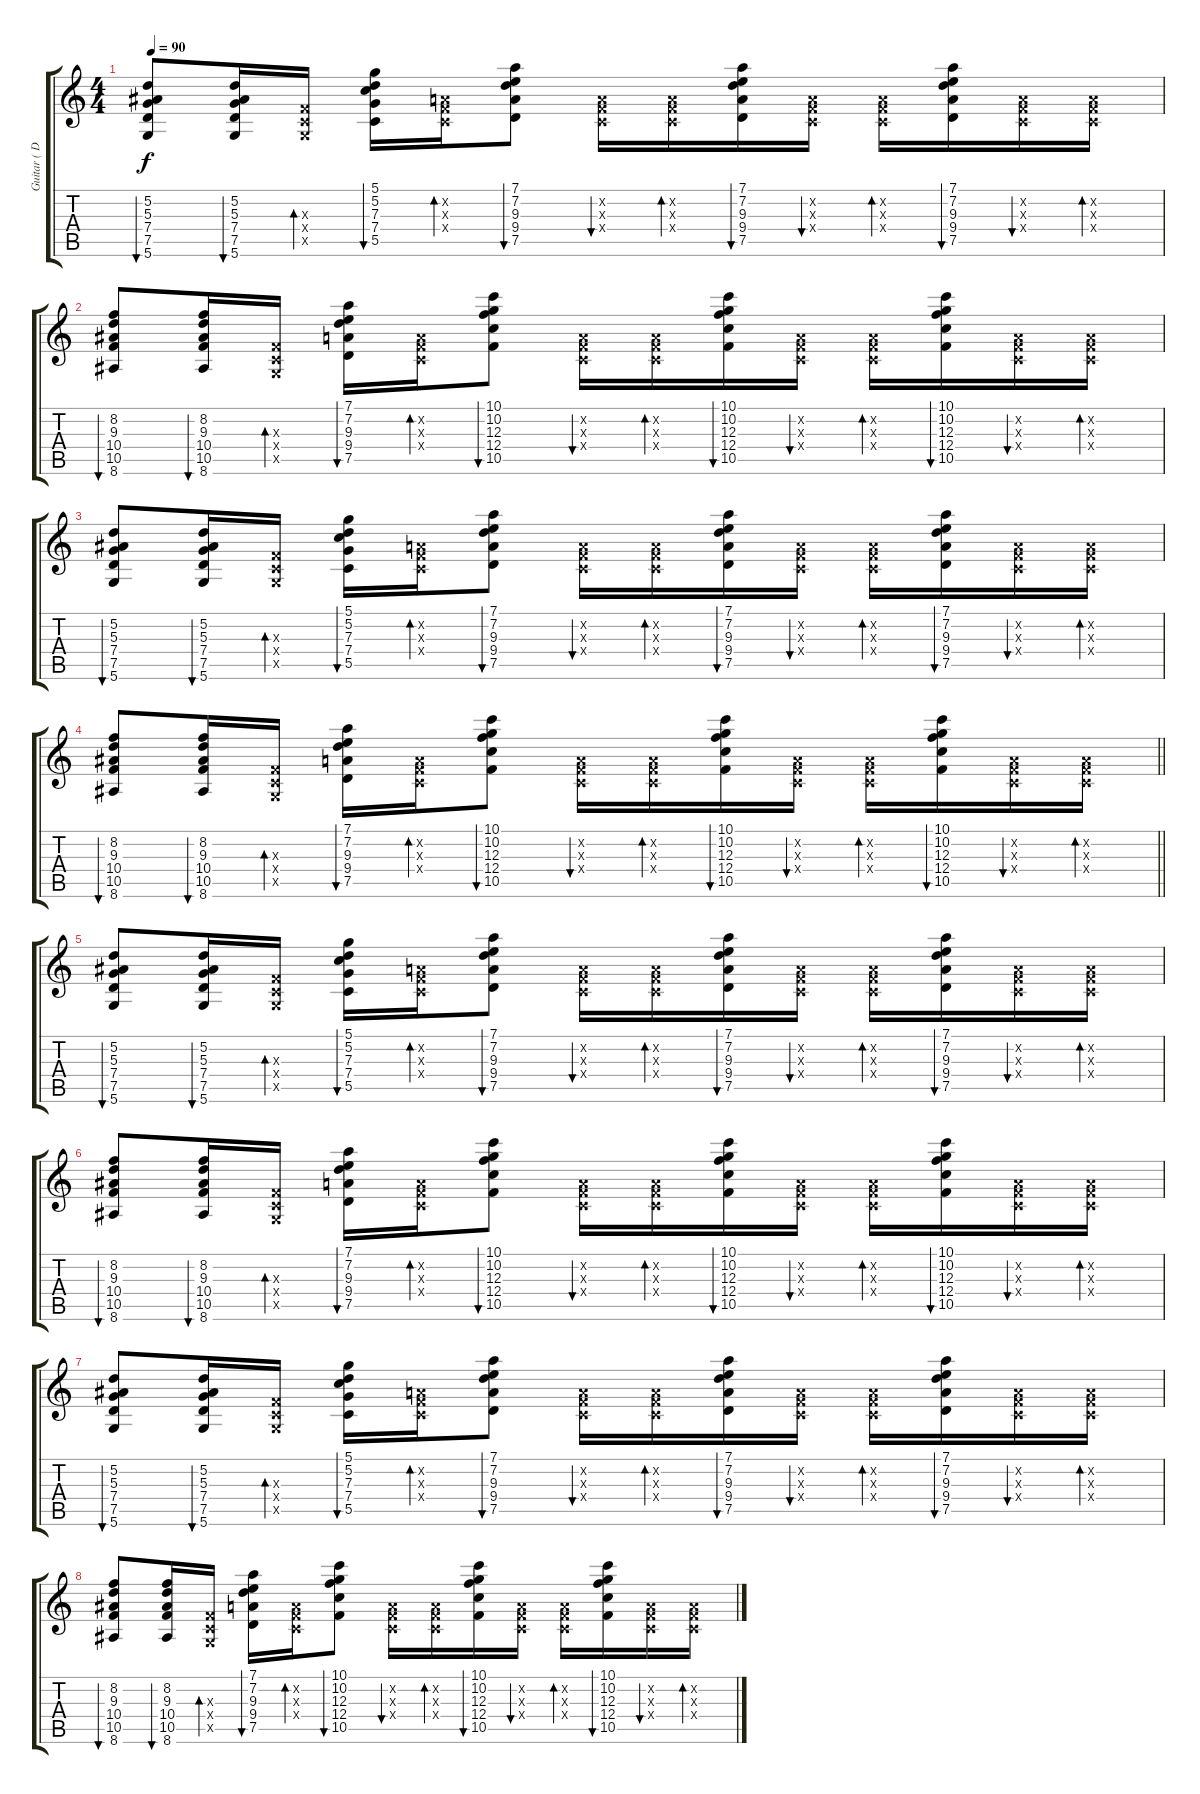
\track ("Guitar ( DGCFAD )" "Guitar ( D") {instrument electricguitarclean}
\staff {score tabs}
\tuning (D4 A3 F3 C3 G2 D2) {hide}
\ts (4 4)
\tempo 90
\clef g2
\ks c
(5.2 5.3 7.4 7.5 5.6).8{bu 60 dy f} (5.2 5.3 7.4 7.5 5.6).16{bu 60} (0.3{x} 0.4{x} 0.5{x}).16{bd 60} (5.1 5.2 7.3 7.4 5.5).16{bu 60} (0.2{x} 0.3{x} 0.4{x}).16{bd 60} (7.1 7.2 9.3 9.4 7.5).8{bu 60} (0.2{x} 0.3{x} 0.4{x}).16{bu 60} (0.2{x} 0.3{x} 0.4{x}).16{bd 60} (7.1 7.2 9.3 9.4 7.5).16{bu 60} (0.2{x} 0.3{x} 0.4{x}).16{bu 60} (0.2{x} 0.3{x} 0.4{x}).16{bd 60} (7.1 7.2 9.3 9.4 7.5).16{bu 60} (0.2{x} 0.3{x} 0.4{x}).16{bu 60} (0.2{x} 0.3{x} 0.4{x}).16{bd 60} |
(8.2 9.3 10.4 10.5 8.6).8{bu 60} (8.2 9.3 10.4 10.5 8.6).16{bu 60} (0.3{x} 0.4{x} 0.5{x}).16{bd 60} (7.1 7.2 9.3 9.4 7.5).16{bu 60} (0.2{x} 0.3{x} 0.4{x}).16{bd 60} (10.1 10.2 12.3 12.4 10.5).8{bu 60} (0.2{x} 0.3{x} 0.4{x}).16{bu 60} (0.2{x} 0.3{x} 0.4{x}).16{bd 60} (10.1 10.2 12.3 12.4 10.5).16{bu 60} (0.2{x} 0.3{x} 0.4{x}).16{bu 60} (0.2{x} 0.3{x} 0.4{x}).16{bd 60} (10.1 10.2 12.3 12.4 10.5).16{bu 60} (0.2{x} 0.3{x} 0.4{x}).16{bu 60} (0.2{x} 0.3{x} 0.4{x}).16{bd 60} |
(5.2 5.3 7.4 7.5 5.6).8{bu 60} (5.2 5.3 7.4 7.5 5.6).16{bu 60} (0.3{x} 0.4{x} 0.5{x}).16{bd 60} (5.1 5.2 7.3 7.4 5.5).16{bu 60} (0.2{x} 0.3{x} 0.4{x}).16{bd 60} (7.1 7.2 9.3 9.4 7.5).8{bu 60} (0.2{x} 0.3{x} 0.4{x}).16{bu 60} (0.2{x} 0.3{x} 0.4{x}).16{bd 60} (7.1 7.2 9.3 9.4 7.5).16{bu 60} (0.2{x} 0.3{x} 0.4{x}).16{bu 60} (0.2{x} 0.3{x} 0.4{x}).16{bd 60} (7.1 7.2 9.3 9.4 7.5).16{bu 60} (0.2{x} 0.3{x} 0.4{x}).16{bu 60} (0.2{x} 0.3{x} 0.4{x}).16{bd 60} |
\barLineRight lightlight
(8.2 9.3 10.4 10.5 8.6).8{bu 60} (8.2 9.3 10.4 10.5 8.6).16{bu 60} (0.3{x} 0.4{x} 0.5{x}).16{bd 60} (7.1 7.2 9.3 9.4 7.5).16{bu 60} (0.2{x} 0.3{x} 0.4{x}).16{bd 60} (10.1 10.2 12.3 12.4 10.5).8{bu 60} (0.2{x} 0.3{x} 0.4{x}).16{bu 60} (0.2{x} 0.3{x} 0.4{x}).16{bd 60} (10.1 10.2 12.3 12.4 10.5).16{bu 60} (0.2{x} 0.3{x} 0.4{x}).16{bu 60} (0.2{x} 0.3{x} 0.4{x}).16{bd 60} (10.1 10.2 12.3 12.4 10.5).16{bu 60} (0.2{x} 0.3{x} 0.4{x}).16{bu 60} (0.2{x} 0.3{x} 0.4{x}).16{bd 60} |
(5.2 5.3 7.4 7.5 5.6).8{bu 60} (5.2 5.3 7.4 7.5 5.6).16{bu 60} (0.3{x} 0.4{x} 0.5{x}).16{bd 60} (5.1 5.2 7.3 7.4 5.5).16{bu 60} (0.2{x} 0.3{x} 0.4{x}).16{bd 60} (7.1 7.2 9.3 9.4 7.5).8{bu 60} (0.2{x} 0.3{x} 0.4{x}).16{bu 60} (0.2{x} 0.3{x} 0.4{x}).16{bd 60} (7.1 7.2 9.3 9.4 7.5).16{bu 60} (0.2{x} 0.3{x} 0.4{x}).16{bu 60} (0.2{x} 0.3{x} 0.4{x}).16{bd 60} (7.1 7.2 9.3 9.4 7.5).16{bu 60} (0.2{x} 0.3{x} 0.4{x}).16{bu 60} (0.2{x} 0.3{x} 0.4{x}).16{bd 60} |
(8.2 9.3 10.4 10.5 8.6).8{bu 60} (8.2 9.3 10.4 10.5 8.6).16{bu 60} (0.3{x} 0.4{x} 0.5{x}).16{bd 60} (7.1 7.2 9.3 9.4 7.5).16{bu 60} (0.2{x} 0.3{x} 0.4{x}).16{bd 60} (10.1 10.2 12.3 12.4 10.5).8{bu 60} (0.2{x} 0.3{x} 0.4{x}).16{bu 60} (0.2{x} 0.3{x} 0.4{x}).16{bd 60} (10.1 10.2 12.3 12.4 10.5).16{bu 60} (0.2{x} 0.3{x} 0.4{x}).16{bu 60} (0.2{x} 0.3{x} 0.4{x}).16{bd 60} (10.1 10.2 12.3 12.4 10.5).16{bu 60} (0.2{x} 0.3{x} 0.4{x}).16{bu 60} (0.2{x} 0.3{x} 0.4{x}).16{bd 60} |
(5.2 5.3 7.4 7.5 5.6).8{bu 60} (5.2 5.3 7.4 7.5 5.6).16{bu 60} (0.3{x} 0.4{x} 0.5{x}).16{bd 60} (5.1 5.2 7.3 7.4 5.5).16{bu 60} (0.2{x} 0.3{x} 0.4{x}).16{bd 60} (7.1 7.2 9.3 9.4 7.5).8{bu 60} (0.2{x} 0.3{x} 0.4{x}).16{bu 60} (0.2{x} 0.3{x} 0.4{x}).16{bd 60} (7.1 7.2 9.3 9.4 7.5).16{bu 60} (0.2{x} 0.3{x} 0.4{x}).16{bu 60} (0.2{x} 0.3{x} 0.4{x}).16{bd 60} (7.1 7.2 9.3 9.4 7.5).16{bu 60} (0.2{x} 0.3{x} 0.4{x}).16{bu 60} (0.2{x} 0.3{x} 0.4{x}).16{bd 60} |
(8.2 9.3 10.4 10.5 8.6).8{bu 60} (8.2 9.3 10.4 10.5 8.6).16{bu 60} (0.3{x} 0.4{x} 0.5{x}).16{bd 60} (7.1 7.2 9.3 9.4 7.5).16{bu 60} (0.2{x} 0.3{x} 0.4{x}).16{bd 60} (10.1 10.2 12.3 12.4 10.5).8{bu 60} (0.2{x} 0.3{x} 0.4{x}).16{bu 60} (0.2{x} 0.3{x} 0.4{x}).16{bd 60} (10.1 10.2 12.3 12.4 10.5).16{bu 60} (0.2{x} 0.3{x} 0.4{x}).16{bu 60} (0.2{x} 0.3{x} 0.4{x}).16{bd 60} (10.1 10.2 12.3 12.4 10.5).16{bu 60} (0.2{x} 0.3{x} 0.4{x}).16{bu 60} (0.2{x} 0.3{x} 0.4{x}).16{bd 60}
